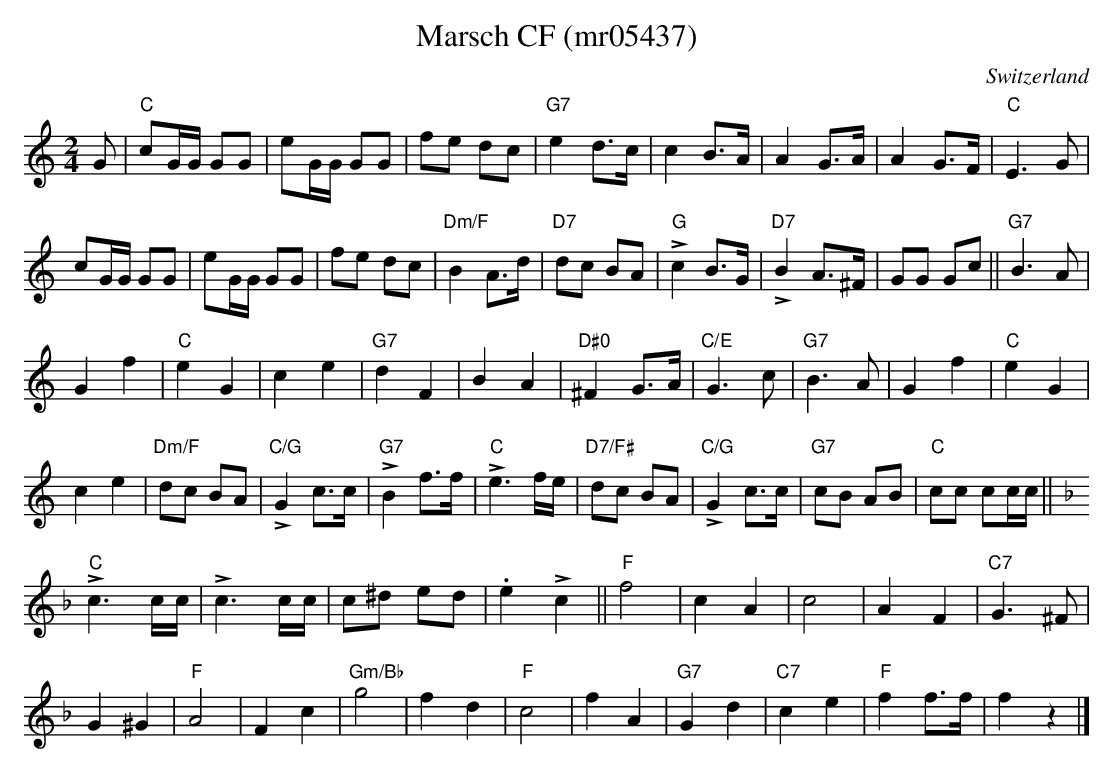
X:1
T: Marsch CF (mr05437)
O:Switzerland
M:2/4
L:1/8
K:C major
G | "C"cG/G/ GG | eG/G/ GG | fe dc | "G7"e2 d>c | c2 B>A | A2 G>A | A2G>F | "C"E3G |
cG/G/ GG | eG/G/ GG | fe dc | "Dm/F"B2 A>d | "D7"dc BA | "G"+>+c2 B>G | "D7"+>+B2 A>^F | GG Gc || "G7"B3A |
G2f2 | "C"e2G2 | c2e2 | "G7"d2F2 | B2A2 | "D#0"^F2 G>A | "C/E"G3c | "G7"B3A |  G2f2 | "C"e2G2 |
c2e2 | "Dm/F"dc BA | "C/G"+>+G2 c>c | "G7"+>+B2 f>f | "C"+>+e3 f/e/ | "D7/F#"dc BA | "C/G"+>+G2 c>c | "G7"cB AB | "C"cc cc/c/ || [K:F]
"C"+>+c3c/c/ | +>+c3c/c/ | c^d ed | .e2+>+c2 || [L:1/4] "F"f2 | cA | c2 | AF | "C7"G>^F |
G^G | "F"A2 | Fc | "Gm/Bb"g2 | fd | "F"c2 | fA | "G7"Gd | "C7"ce | "F"f f/>f/ | fz |]
